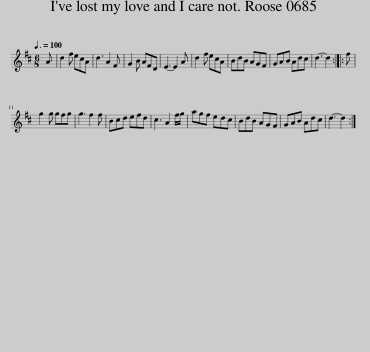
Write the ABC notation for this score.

X:1
L:1/8
Q:3/8=100
M:6/8
I:linebreak $
K:D
V:1 treble
V:1
 A | d2 f ecA | d3 A2 F | G2 B AFD | E3- E2 A | %5
 d2 f ecA | BdB AGF | GAB Adc | d3- d2 :: f |$ %10
 g2 g gfg | g3 f2 f | Bcd efd | c3 A2 f/g/ | agf edc | %15
 BdB AGF | GAB Adc | d3- d2 :| %18
